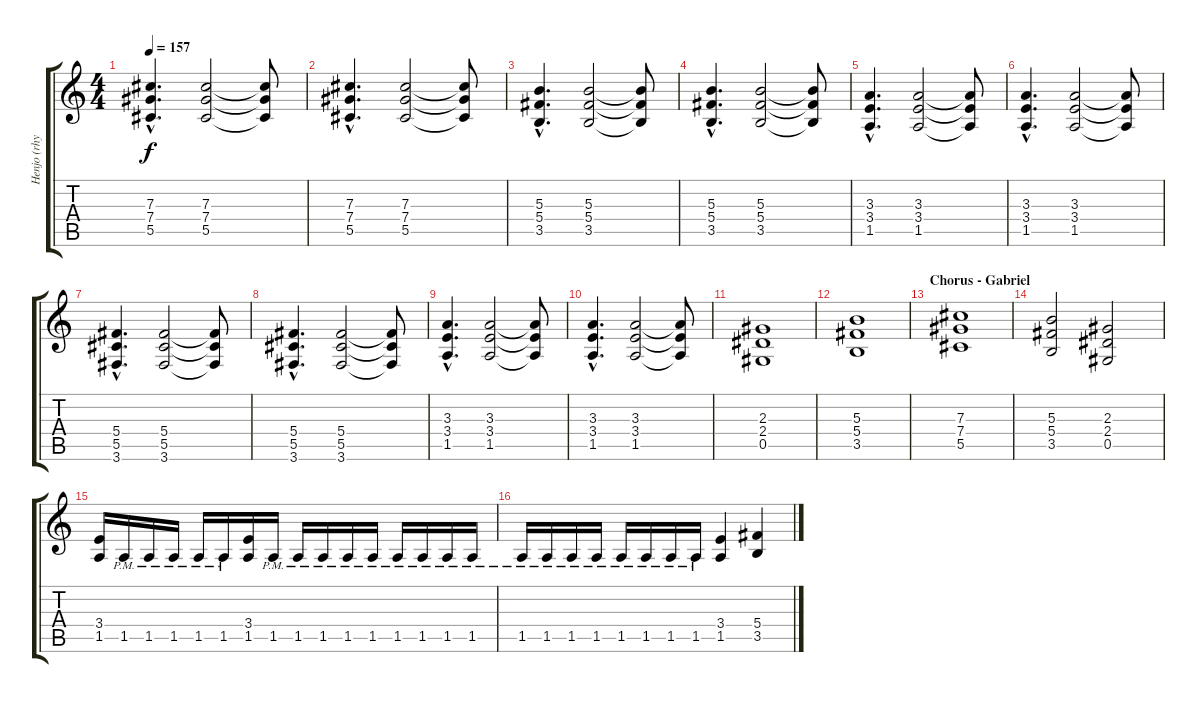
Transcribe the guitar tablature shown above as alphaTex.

\track ("Henjo (rhythm)" "Henjo (rhy") {instrument distortionguitar}
\staff {score tabs}
\tuning (Eb4 Bb3 Gb3 Db3 Ab2 Eb2) {hide}
\ts (4 4)
\tempo 157
\clef g2
\ks c
(7.3{hac} 7.4{hac} 5.5{hac}).4{d dy f} (7.3 7.4 5.5).2 (7.3{t} 7.4{t} 5.5{t}).8 |
(7.3{hac} 7.4{hac} 5.5{hac}).4{d} (7.3 7.4 5.5).2 (7.3{t} 7.4{t} 5.5{t}).8 |
(5.3{hac} 5.4{hac} 3.5{hac}).4{d} (5.3 5.4 3.5).2 (5.3{t} 5.4{t} 3.5{t}).8 |
(5.3{hac} 5.4{hac} 3.5{hac}).4{d} (5.3 5.4 3.5).2 (5.3{t} 5.4{t} 3.5{t}).8 |
(3.3{hac} 3.4{hac} 1.5{hac}).4{d} (3.3 3.4 1.5).2 (3.3{t} 3.4{t} 1.5{t}).8 |
(3.3{hac} 3.4{hac} 1.5{hac}).4{d} (3.3 3.4 1.5).2 (3.3{t} 3.4{t} 1.5{t}).8 |
(5.4{hac} 5.5{hac} 3.6{hac}).4{d} (5.4 5.5 3.6).2 (5.4{t} 5.5{t} 3.6{t}).8 |
(5.4{hac} 5.5{hac} 3.6{hac}).4{d} (5.4 5.5 3.6).2 (5.4{t} 5.5{t} 3.6{t}).8 |
(3.3{hac} 3.4{hac} 1.5{hac}).4{d} (3.3 3.4 1.5).2 (3.3{t} 3.4{t} 1.5{t}).8 |
(3.3{hac} 3.4{hac} 1.5{hac}).4{d} (3.3 3.4 1.5).2 (3.3{t} 3.4{t} 1.5{t}).8 |
(2.3 2.4 0.5).1 |
(5.3 5.4 3.5).1 |
\section ("" "Chorus - Gabriel")
(7.3 7.4 5.5).1 |
(5.3 5.4 3.5).2 (2.3 2.4 0.5).2 |
(3.4 1.5).16 1.5{pm}.16 1.5{pm}.16 1.5{pm}.16 1.5{pm}.16 1.5{pm}.16 (3.4 1.5).16 1.5{pm}.16 1.5{pm}.16 1.5{pm}.16 1.5{pm}.16 1.5{pm}.16 1.5{pm}.16 1.5{pm}.16 1.5{pm}.16 1.5{pm}.16 |
1.5{pm}.16 1.5{pm}.16 1.5{pm}.16 1.5{pm}.16 1.5{pm}.16 1.5{pm}.16 1.5{pm}.16 1.5{pm}.16 (3.4 1.5).4 (5.4 3.5).4
